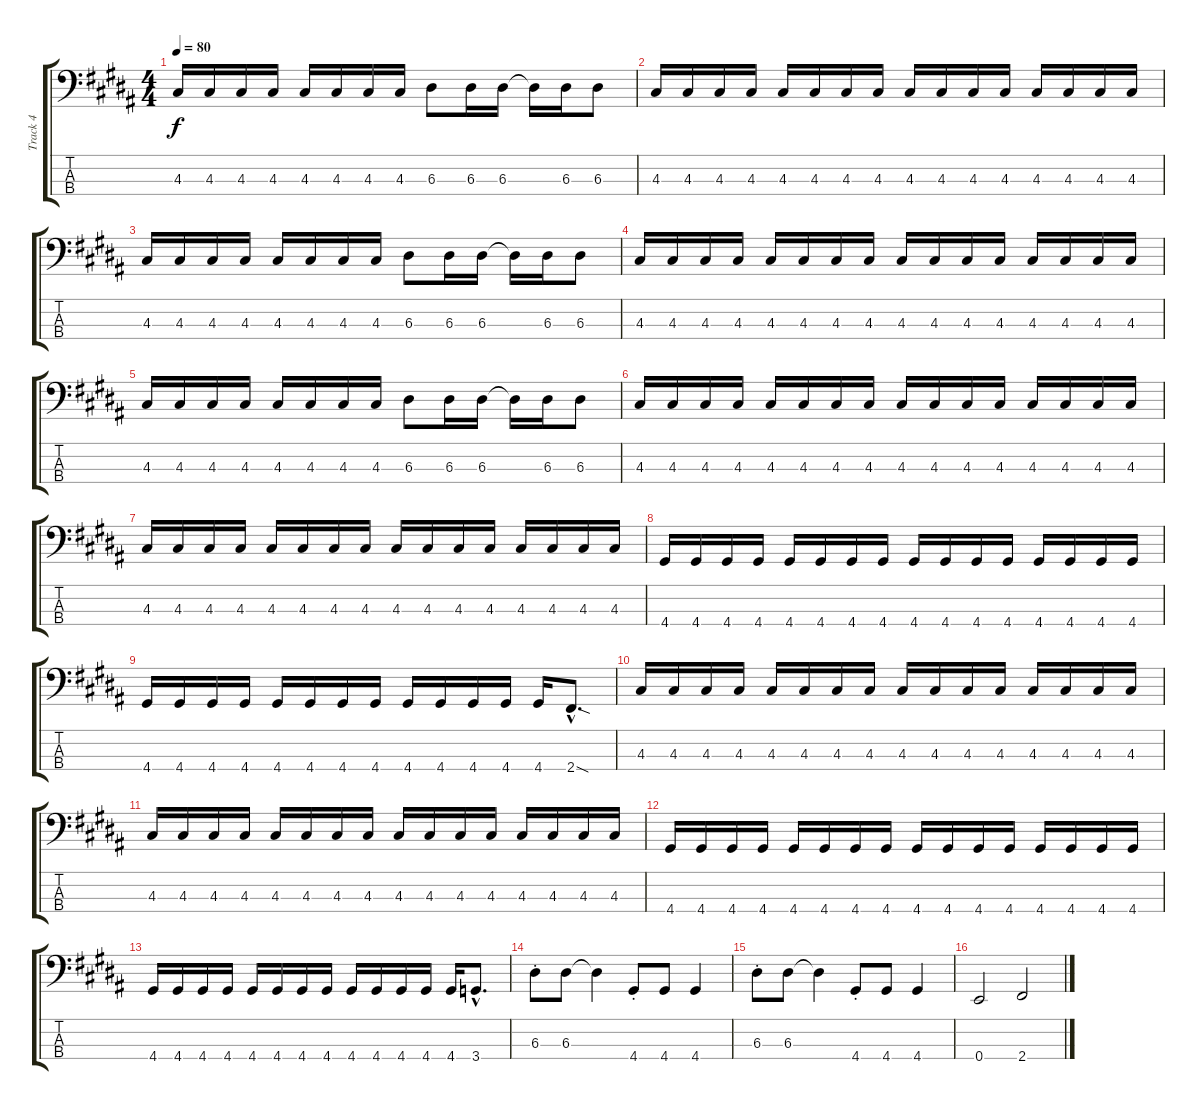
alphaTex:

\track ("Track 4" "Track 4") {instrument electricbasspick}
\staff {score tabs}
\tuning (G2 D2 A1 E1) {hide}
\ts (4 4)
\tempo 80
\clef f4
\ks b
4.3.16{dy f} 4.3.16 4.3.16 4.3.16 4.3.16 4.3.16 4.3.16 4.3.16 6.3.8 6.3.16 6.3.16 6.3{t}.16 6.3.16 6.3.8 |
4.3.16 4.3.16 4.3.16 4.3.16 4.3.16 4.3.16 4.3.16 4.3.16 4.3.16 4.3.16 4.3.16 4.3.16 4.3.16 4.3.16 4.3.16 4.3.16 |
4.3.16 4.3.16 4.3.16 4.3.16 4.3.16 4.3.16 4.3.16 4.3.16 6.3.8 6.3.16 6.3.16 6.3{t}.16 6.3.16 6.3.8 |
4.3.16 4.3.16 4.3.16 4.3.16 4.3.16 4.3.16 4.3.16 4.3.16 4.3.16 4.3.16 4.3.16 4.3.16 4.3.16 4.3.16 4.3.16 4.3.16 |
4.3.16 4.3.16 4.3.16 4.3.16 4.3.16 4.3.16 4.3.16 4.3.16 6.3.8 6.3.16 6.3.16 6.3{t}.16 6.3.16 6.3.8 |
4.3.16 4.3.16 4.3.16 4.3.16 4.3.16 4.3.16 4.3.16 4.3.16 4.3.16 4.3.16 4.3.16 4.3.16 4.3.16 4.3.16 4.3.16 4.3.16 |
4.3.16 4.3.16 4.3.16 4.3.16 4.3.16 4.3.16 4.3.16 4.3.16 4.3.16 4.3.16 4.3.16 4.3.16 4.3.16 4.3.16 4.3.16 4.3.16 |
4.4.16 4.4.16 4.4.16 4.4.16 4.4.16 4.4.16 4.4.16 4.4.16 4.4.16 4.4.16 4.4.16 4.4.16 4.4.16 4.4.16 4.4.16 4.4.16 |
4.4.16 4.4.16 4.4.16 4.4.16 4.4.16 4.4.16 4.4.16 4.4.16 4.4.16 4.4.16 4.4.16 4.4.16 4.4.16 2.4{sod hac}.8{d} |
4.3.16 4.3.16 4.3.16 4.3.16 4.3.16 4.3.16 4.3.16 4.3.16 4.3.16 4.3.16 4.3.16 4.3.16 4.3.16 4.3.16 4.3.16 4.3.16 |
4.3.16 4.3.16 4.3.16 4.3.16 4.3.16 4.3.16 4.3.16 4.3.16 4.3.16 4.3.16 4.3.16 4.3.16 4.3.16 4.3.16 4.3.16 4.3.16 |
4.4.16 4.4.16 4.4.16 4.4.16 4.4.16 4.4.16 4.4.16 4.4.16 4.4.16 4.4.16 4.4.16 4.4.16 4.4.16 4.4.16 4.4.16 4.4.16 |
4.4.16 4.4.16 4.4.16 4.4.16 4.4.16 4.4.16 4.4.16 4.4.16 4.4.16 4.4.16 4.4.16 4.4.16 4.4.16 3.4{hac}.8{d} |
6.3{st}.8 6.3.8 6.3{t}.4 4.4{st}.8 4.4.8 4.4.4 |
6.3{st}.8 6.3.8 6.3{t}.4 4.4{st}.8 4.4.8 4.4.4 |
0.4.2 2.4.2
